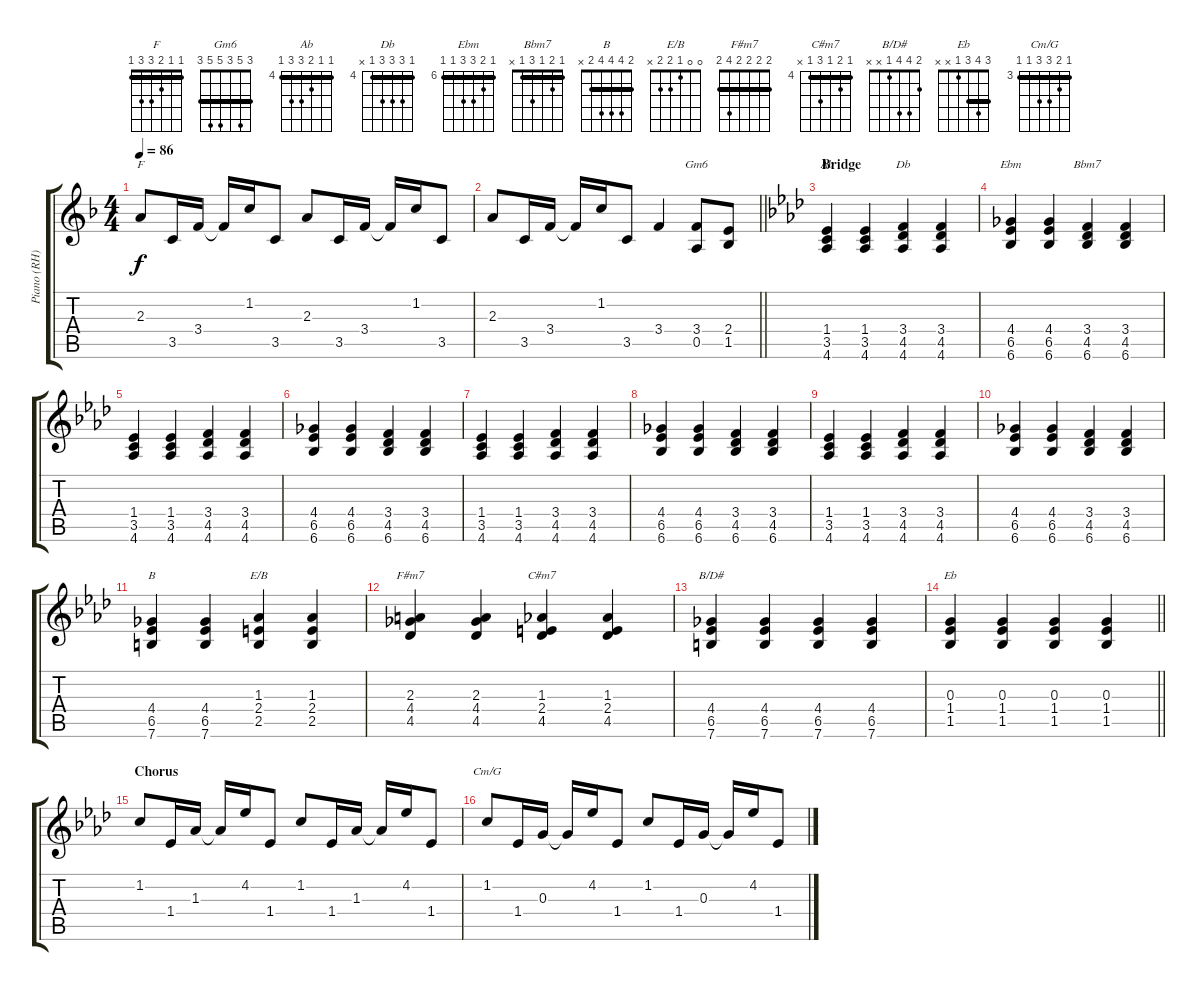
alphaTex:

\track ("Piano (RH)" "Piano (RH)") {instrument brightacousticpiano}
\staff {score tabs}
\tuning (E5 B4 G4 D4 A3 E3) {hide}
\chord ("F" 1 1 2 3 3 1) {barre 1}
\chord ("Gm6" 3 5 3 5 5 3) {barre 3}
\chord ("Ab" 4 4 5 6 6 4) {firstfret 4 barre 4}
\chord ("Db" 4 6 6 6 4 x) {firstfret 4 barre 4}
\chord ("Ebm" 6 7 8 8 6 6) {firstfret 6 barre 6}
\chord ("Bbm7" 1 2 1 3 1 x) {barre 1}
\chord ("B" 2 4 4 4 2 x) {barre 2}
\chord ("E/B" 0 0 1 2 2 x)
\chord ("F#m7" 2 2 2 2 4 2) {barre 2}
\chord ("C#m7" 4 5 4 6 4 x) {firstfret 4 barre 4}
\chord ("B/D#" 2 4 4 1 x x)
\chord ("Eb" 3 4 3 1 x x) {barre 3}
\chord ("Cm/G" 3 4 5 5 3 3) {firstfret 3 barre 3}
\ts (4 4)
\tempo 86
\clef g2
\ks f
2.3.8{ch "F" dy f} 3.5.16 3.4.16 3.4{t}.16 1.2.16 3.5.8 2.3.8 3.5.16 3.4.16 3.4{t}.16 1.2.16 3.5.8 |
\barLineRight lightlight
2.3.8 3.5.16 3.4.16 3.4{t}.16 1.2.16 3.5.8 3.4.4 (3.4 0.5).8{ch "Gm6"} (2.4 1.5).8 |
\section ("" "Bridge")
\ks ab
(1.4 3.5 4.6).4{ch "Ab"} (1.4 3.5 4.6).4 (3.4 4.5 4.6).4{ch "Db"} (3.4 4.5 4.6).4 |
(4.4 6.5 6.6).4{ch "Ebm"} (4.4 6.5 6.6).4 (3.4 4.5 6.6).4{ch "Bbm7"} (3.4 4.5 6.6).4 |
(1.4 3.5 4.6).4 (1.4 3.5 4.6).4 (3.4 4.5 4.6).4 (3.4 4.5 4.6).4 |
(4.4 6.5 6.6).4 (4.4 6.5 6.6).4 (3.4 4.5 6.6).4 (3.4 4.5 6.6).4 |
(1.4 3.5 4.6).4 (1.4 3.5 4.6).4 (3.4 4.5 4.6).4 (3.4 4.5 4.6).4 |
(4.4 6.5 6.6).4 (4.4 6.5 6.6).4 (3.4 4.5 6.6).4 (3.4 4.5 6.6).4 |
(1.4 3.5 4.6).4 (1.4 3.5 4.6).4 (3.4 4.5 4.6).4 (3.4 4.5 4.6).4 |
(4.4 6.5 6.6).4 (4.4 6.5 6.6).4 (3.4 4.5 6.6).4 (3.4 4.5 6.6).4 |
(4.4 6.5 7.6).4{ch "B"} (4.4 6.5 7.6).4 (1.3 2.4 2.5).4{ch "E/B"} (1.3 2.4 2.5).4 |
(2.3 4.4 4.5).4{ch "F#m7"} (2.3 4.4 4.5).4 (1.3 2.4 4.5).4{ch "C#m7"} (1.3 2.4 4.5).4 |
(4.4 6.5 7.6).4{ch "B/D#"} (4.4 6.5 7.6).4 (4.4 6.5 7.6).4 (4.4 6.5 7.6).4 |
\barLineRight lightlight
(0.3 1.4 1.5).4{ch "Eb"} (0.3 1.4 1.5).4 (0.3 1.4 1.5).4 (0.3 1.4 1.5).4 |
\section ("" "Chorus")
1.2.8 1.4.16 1.3.16 1.3{t}.16 4.2.16 1.4.8 1.2.8 1.4.16 1.3.16 1.3{t}.16 4.2.16 1.4.8 |
1.2.8{ch "Cm/G"} 1.4.16 0.3.16 0.3{t}.16 4.2.16 1.4.8 1.2.8 1.4.16 0.3.16 0.3{t}.16 4.2.16 1.4.8
